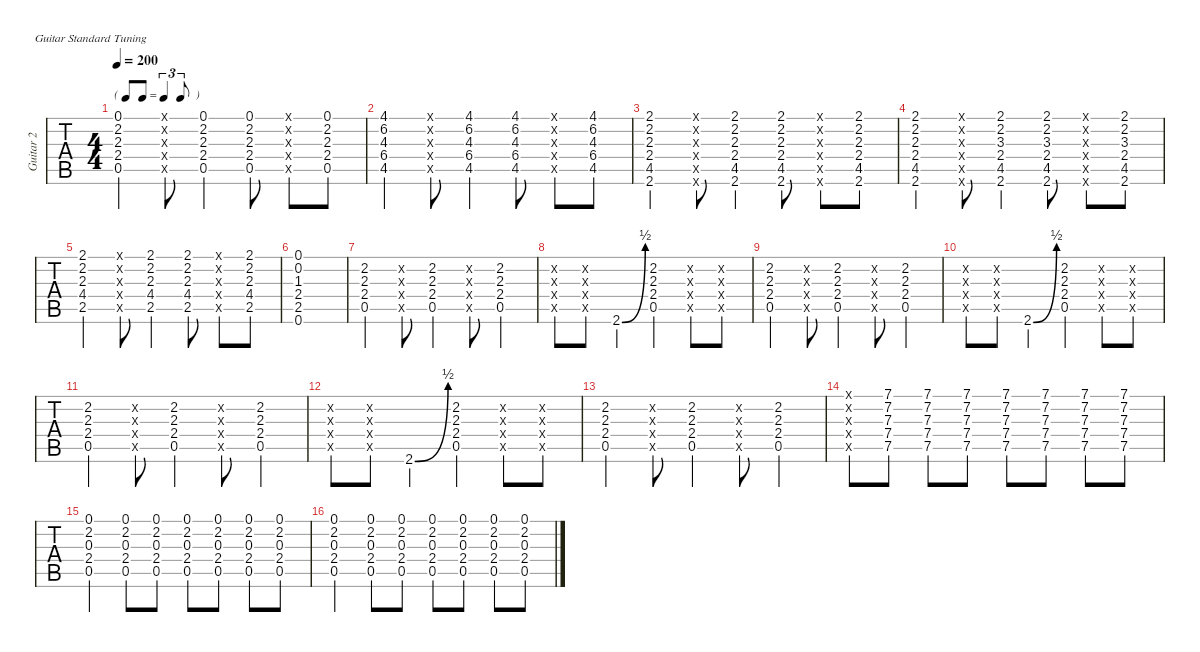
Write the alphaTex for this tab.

\defaultSystemsLayout 4
\hideDynamics
\bracketExtendMode nobrackets
\otherSystemsTrackNameOrientation horizontal
\track ("Guitar 2" "Guitar 2") {instrument acousticguitarsteel}
\staff {tabs}
\tuning (E4 B3 G3 D3 A2 E2)
\displaytranspose 0
\ts (4 4)
\tf triplet8th
\tempo 200
\clef g2
\ks c
(0.5 2.4 2.3 2.2{acc #} 0.1).4{dy mf} (0.5{x} 2.4{x} 2.3{x} 2.2{x acc #} 0.1{x}).8 (0.5 2.4 2.3 2.2{acc #} 0.1).4 (0.5 2.4 2.3 2.2{acc #} 0.1).8 (0.5{x} 2.4{x} 2.3{x} 2.2{x acc #} 0.1{x}).8 (0.5 2.4 2.3 2.2{acc #} 0.1).8 |
(4.5{acc #} 6.4{acc #} 4.3 6.2 4.1{acc #}).4 (0.5{x} 2.4{x} 2.3{x} 2.2{x acc #} 0.1{x}).8 (4.5{acc #} 6.4{acc #} 4.3 6.2 4.1{acc #}).4 (4.5{acc #} 6.4{acc #} 4.3 6.2 4.1{acc #}).8 (0.5{x} 2.4{x} 2.3{x} 2.2{x acc #} 0.1{x}).8 (4.5{acc #} 6.4{acc #} 4.3 6.2 4.1{acc #}).8 |
(2.6{acc #} 4.5{acc #} 2.4 2.3 2.2{acc #} 2.1{acc #}).4 (0.5{x} 2.4{x} 2.3{x} 2.2{x acc #} 0.1{x} 0.6{x}).8 (2.6{acc #} 4.5{acc #} 2.4 2.3 2.2{acc #} 2.1{acc #}).4 (2.6{acc #} 4.5{acc #} 2.4 2.3 2.2{acc #} 2.1{acc #}).8 (0.5{x} 2.4{x} 2.3{x} 2.2{x acc #} 0.1{x} 0.6{x}).8 (2.6{acc #} 4.5{acc #} 2.4 2.3 2.2{acc #} 2.1{acc #}).8 |
(2.6{acc #} 4.5{acc #} 2.4 2.3 2.2{acc #} 2.1{acc #}).4 (0.5{x} 2.4{x} 2.3{x} 2.2{x acc #} 0.1{x} 0.6{x}).8 (2.6{acc #} 4.5{acc #} 2.4 3.3{acc b} 2.2{acc #} 2.1{acc #}).4 (2.6{acc #} 4.5{acc #} 2.4 3.3{acc b} 2.2{acc #} 2.1{acc #}).8 (0.5{x} 2.4{x} 2.3{x} 2.2{x acc #} 0.1{x} 0.6{x}).8 (2.6{acc #} 4.5{acc #} 2.4 3.3{acc b} 2.2{acc #} 2.1{acc #}).8 |
(2.5 4.4{acc #} 2.3 2.2{acc #} 2.1{acc #}).4 (0.5{x} 2.4{x} 2.3{x} 2.2{x acc #} 0.1{x}).8 (2.5 4.4{acc #} 2.3 2.2{acc #} 2.1{acc #}).4 (2.5 4.4{acc #} 2.3 2.2{acc #} 2.1{acc #}).8 (0.5{x} 2.4{x} 2.3{x} 2.2{x acc #} 0.1{x}).8 (2.5 4.4{acc #} 2.3 2.2{acc #} 2.1{acc #}).8 |
(0.6 2.5 2.4 1.3{acc #} 0.2 0.1).1 |
(0.5 2.4 2.3 2.2{acc #}).4 (0.5{x} 2.4{x} 2.3{x} 2.2{x acc #}).8 (0.5 2.4 2.3 2.2{acc #}).4 (0.5{x} 2.4{x} 2.3{x} 2.2{x acc #}).8 (0.5 2.4 2.3 2.2{acc #}).4 |
(0.5{x} 2.4{x} 2.3{x} 2.2{x acc #}).8 (0.5{x} 2.4{x} 2.3{x} 2.2{x acc #}).8 2.6{be (bend 0 0 15 2) acc #}.4{beam Up} (0.5 2.4 2.3 2.2{acc #}).4 (0.5{x} 2.4{x} 2.3{x} 2.2{x acc #}).8 (0.5{x} 2.4{x} 2.3{x} 2.2{x acc #}).8 |
(0.5 2.4 2.3 2.2{acc #}).4 (0.5{x} 2.4{x} 2.3{x} 2.2{x acc #}).8 (0.5 2.4 2.3 2.2{acc #}).4 (0.5{x} 2.4{x} 2.3{x} 2.2{x acc #}).8 (0.5 2.4 2.3 2.2{acc #}).4 |
(0.5{x} 2.4{x} 2.3{x} 2.2{x acc #}).8 (0.5{x} 2.4{x} 2.3{x} 2.2{x acc #}).8 2.6{be (bend 0 0 15 2) acc #}.4{beam Up} (0.5 2.4 2.3 2.2{acc #}).4 (0.5{x} 2.4{x} 2.3{x} 2.2{x acc #}).8 (0.5{x} 2.4{x} 2.3{x} 2.2{x acc #}).8 |
(0.5 2.4 2.3 2.2{acc #}).4 (0.5{x} 2.4{x} 2.3{x} 2.2{x acc #}).8 (0.5 2.4 2.3 2.2{acc #}).4 (0.5{x} 2.4{x} 2.3{x} 2.2{x acc #}).8 (0.5 2.4 2.3 2.2{acc #}).4 |
(0.5{x} 2.4{x} 2.3{x} 2.2{x acc #}).8 (0.5{x} 2.4{x} 2.3{x} 2.2{x acc #}).8 2.6{be (bend 0 0 15 2) acc #}.4{beam Up} (0.5 2.4 2.3 2.2{acc #}).4 (0.5{x} 2.4{x} 2.3{x} 2.2{x acc #}).8 (0.5{x} 2.4{x} 2.3{x} 2.2{x acc #}).8 |
(0.5 2.4 2.3 2.2{acc #}).4 (0.5{x} 2.4{x} 2.3{x} 2.2{x acc #}).8 (0.5 2.4 2.3 2.2{acc #}).4 (0.5{x} 2.4{x} 2.3{x} 2.2{x acc #}).8 (0.5 2.4 2.3 2.2{acc #}).4 |
(0.5{x} 2.4{x} 2.3{x} 2.2{x acc #} 0.1{x}).8 (7.5 7.4 7.3 7.2{acc #} 7.1).8 (7.5 7.4 7.3 7.2{acc #} 7.1).8 (7.5 7.4 7.3 7.2{acc #} 7.1).8 (7.5 7.4 7.3 7.2{acc #} 7.1).8 (7.5 7.4 7.3 7.2{acc #} 7.1).8 (7.5 7.4 7.3 7.2{acc #} 7.1).8 (7.5 7.4 7.3 7.2{acc #} 7.1).8 |
(0.5 2.4 0.3 2.2{acc #} 0.1).4 (0.5 2.4 0.3 2.2{acc #} 0.1).8 (0.5 2.4 0.3 2.2{acc #} 0.1).8 (0.5 2.4 0.3 2.2{acc #} 0.1).8 (0.5 2.4 0.3 2.2{acc #} 0.1).8 (0.5 2.4 0.3 2.2{acc #} 0.1).8 (0.5 2.4 0.3 2.2{acc #} 0.1).8 |
(0.5 2.4 0.3 2.2{acc #} 0.1).4 (0.5 2.4 0.3 2.2{acc #} 0.1).8 (0.5 2.4 0.3 2.2{acc #} 0.1).8 (0.5 2.4 0.3 2.2{acc #} 0.1).8 (0.5 2.4 0.3 2.2{acc #} 0.1).8 (0.5 2.4 0.3 2.2{acc #} 0.1).8 (0.5 2.4 0.3 2.2{acc #} 0.1).8
